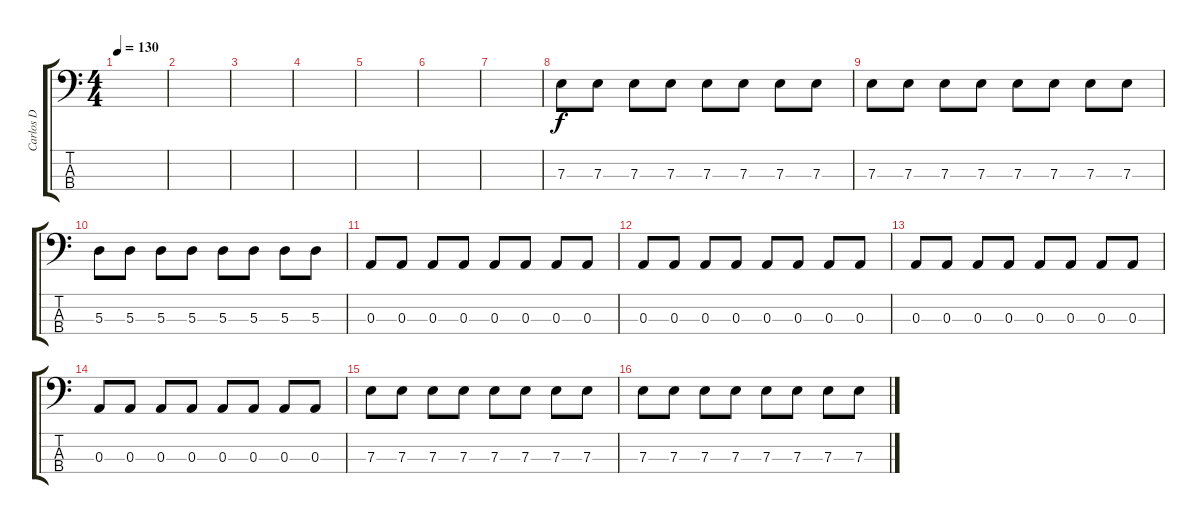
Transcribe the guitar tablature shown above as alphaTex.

\track ("Carlos D" "Carlos D") {instrument electricbassfinger}
\staff {score tabs}
\tuning (G2 D2 A1 D1) {hide}
\ts (4 4)
\tempo 130
\clef f4
\ks c
|
|
|
|
|
|
|
7.3.8 7.3.8 7.3.8 7.3.8 7.3.8 7.3.8 7.3.8 7.3.8 |
7.3.8 7.3.8 7.3.8 7.3.8 7.3.8 7.3.8 7.3.8 7.3.8 |
5.3.8 5.3.8 5.3.8 5.3.8 5.3.8 5.3.8 5.3.8 5.3.8 |
0.3.8 0.3.8 0.3.8 0.3.8 0.3.8 0.3.8 0.3.8 0.3.8 |
0.3.8 0.3.8 0.3.8 0.3.8 0.3.8 0.3.8 0.3.8 0.3.8 |
0.3.8 0.3.8 0.3.8 0.3.8 0.3.8 0.3.8 0.3.8 0.3.8 |
0.3.8 0.3.8 0.3.8 0.3.8 0.3.8 0.3.8 0.3.8 0.3.8 |
7.3.8 7.3.8 7.3.8 7.3.8 7.3.8 7.3.8 7.3.8 7.3.8 |
7.3.8 7.3.8 7.3.8 7.3.8 7.3.8 7.3.8 7.3.8 7.3.8
